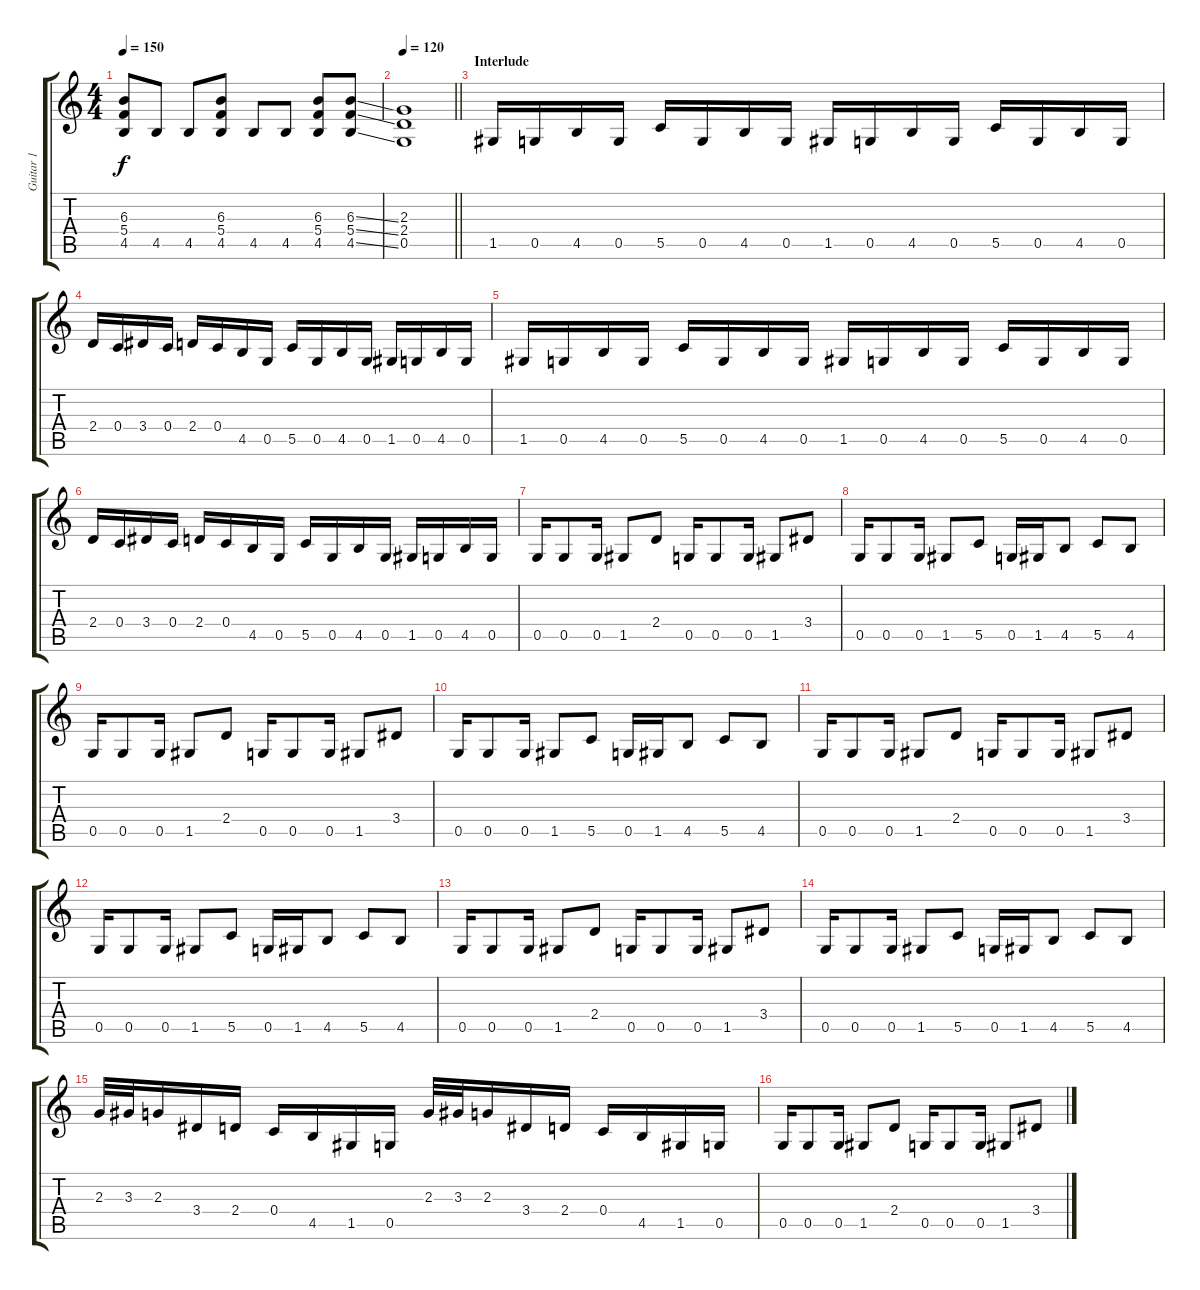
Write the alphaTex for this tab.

\track ("Guitar 1" "Guitar 1") {instrument distortionguitar}
\staff {score tabs}
\tuning (D4 A3 F3 C3 G2 D2) {hide}
\ts (4 4)
\tempo 150
\clef g2
\ks c
(6.3 5.4 4.5).8{dy f} 4.5.8 4.5.8 (6.3 5.4 4.5).8 4.5.8 4.5.8 (6.3 5.4 4.5).8 (6.3{ss} 5.4{ss} 4.5{ss}).8 |
\tempo 120
\barLineRight lightlight
(2.3 2.4 0.5).1 |
\section ("" "Interlude")
1.5.16 0.5.16 4.5.16 0.5.16 5.5.16 0.5.16 4.5.16 0.5.16 1.5.16 0.5.16 4.5.16 0.5.16 5.5.16 0.5.16 4.5.16 0.5.16 |
2.4.16 0.4.16 3.4.16 0.4.16 2.4.16 0.4.16 4.5.16 0.5.16 5.5.16 0.5.16 4.5.16 0.5.16 1.5.16 0.5.16 4.5.16 0.5.16 |
1.5.16 0.5.16 4.5.16 0.5.16 5.5.16 0.5.16 4.5.16 0.5.16 1.5.16 0.5.16 4.5.16 0.5.16 5.5.16 0.5.16 4.5.16 0.5.16 |
2.4.16 0.4.16 3.4.16 0.4.16 2.4.16 0.4.16 4.5.16 0.5.16 5.5.16 0.5.16 4.5.16 0.5.16 1.5.16 0.5.16 4.5.16 0.5.16 |
0.5.16 0.5.8 0.5.16 1.5.8 2.4.8 0.5.16 0.5.8 0.5.16 1.5.8 3.4.8 |
0.5.16 0.5.8 0.5.16 1.5.8 5.5.8 0.5.16 1.5.16 4.5.8 5.5.8 4.5.8 |
0.5.16 0.5.8 0.5.16 1.5.8 2.4.8 0.5.16 0.5.8 0.5.16 1.5.8 3.4.8 |
0.5.16 0.5.8 0.5.16 1.5.8 5.5.8 0.5.16 1.5.16 4.5.8 5.5.8 4.5.8 |
0.5.16 0.5.8 0.5.16 1.5.8 2.4.8 0.5.16 0.5.8 0.5.16 1.5.8 3.4.8 |
0.5.16 0.5.8 0.5.16 1.5.8 5.5.8 0.5.16 1.5.16 4.5.8 5.5.8 4.5.8 |
0.5.16 0.5.8 0.5.16 1.5.8 2.4.8 0.5.16 0.5.8 0.5.16 1.5.8 3.4.8 |
0.5.16 0.5.8 0.5.16 1.5.8 5.5.8 0.5.16 1.5.16 4.5.8 5.5.8 4.5.8 |
2.3.32 3.3.32 2.3.16 3.4.16 2.4.16 0.4.16 4.5.16 1.5.16 0.5.16 2.3.32 3.3.32 2.3.16 3.4.16 2.4.16 0.4.16 4.5.16 1.5.16 0.5.16 |
0.5.16 0.5.8 0.5.16 1.5.8 2.4.8 0.5.16 0.5.8 0.5.16 1.5.8 3.4.8
